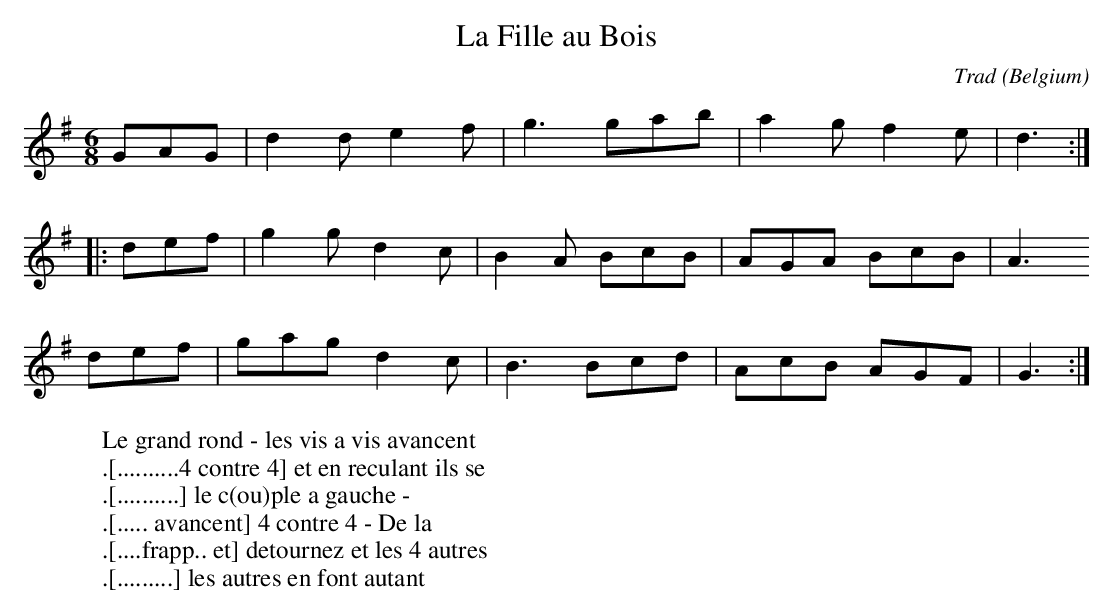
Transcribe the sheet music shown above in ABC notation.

X:1
T:La Fille au Bois
C:Trad
O:Belgium
M:6/8
L:1/8
K:Gmaj
GAG|d2d e2f|g3 gab|a2g f2e|d3:|
|:def|g2g d2c|B2A BcB|AGA BcB|A3
def|gag d2c|B3 Bcd|AcB AGF|G3:|]
W:Le grand rond - les vis a vis avancent
W:.[..........4 contre 4] et en reculant ils se
W:.[..........] le c(ou)ple a gauche -
W:.[..... avancent] 4 contre 4 - De la
W:.[....frapp.. et] detournez et les 4 autres
W:.[.........] les autres en font autant
